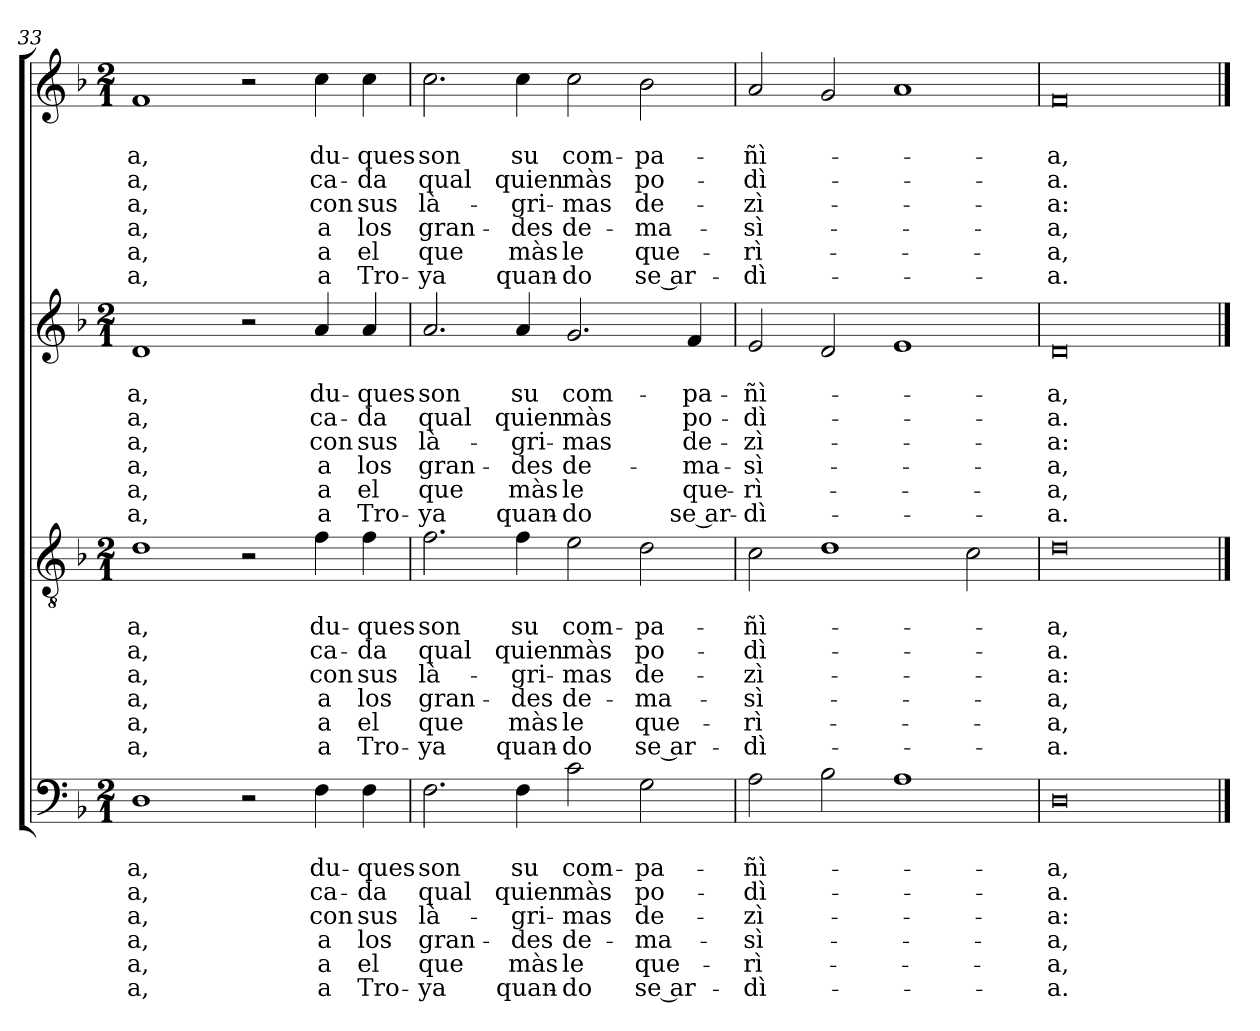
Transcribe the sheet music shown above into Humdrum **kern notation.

**kern	**text	**text	**text	**text	**text	**text	**text	**kern	**text	**text	**text	**text	**text	**text	**text	**kern	**text	**text	**text	**text	**text	**text	**text	**kern	**text	**text	**text	**text	**text	**text	**text
*part4	*part4	*part4	*part4	*part4	*part4	*part4	*part4	*part3	*part3	*part3	*part3	*part3	*part3	*part3	*part3	*part2	*part2	*part2	*part2	*part2	*part2	*part2	*part2	*part1	*part1	*part1	*part1	*part1	*part1	*part1	*part1
*staff4	*staff4	*staff4	*staff4	*staff4	*staff4	*staff4	*staff4	*staff3	*staff3	*staff3	*staff3	*staff3	*staff3	*staff3	*staff3	*staff2	*staff2	*staff2	*staff2	*staff2	*staff2	*staff2	*staff2	*staff1	*staff1	*staff1	*staff1	*staff1	*staff1	*staff1	*staff1
*clefF4	*	*	*	*	*	*	*	*clefGv2	*	*	*	*	*	*	*	*clefG2	*	*	*	*	*	*	*	*clefG2	*	*	*	*	*	*	*
*k[b-]	*	*	*	*	*	*	*	*k[b-]	*	*	*	*	*	*	*	*k[b-]	*	*	*	*	*	*	*	*k[b-]	*	*	*	*	*	*	*
*M2/1	*	*	*	*	*	*	*	*M2/1	*	*	*	*	*	*	*	*M2/1	*	*	*	*	*	*	*	*M2/1	*	*	*	*	*	*	*
=33	=33	=33	=33	=33	=33	=33	=33	=33	=33	=33	=33	=33	=33	=33	=33	=33	=33	=33	=33	=33	=33	=33	=33	=33	=33	=33	=33	=33	=33	=33	=33
!	!	!LO:LY:b	!LO:LY:b	!LO:LY:b	!LO:LY:b	!LO:LY:b	!LO:LY:b	!	!	!LO:LY:b	!LO:LY:b	!LO:LY:b	!LO:LY:b	!LO:LY:b	!LO:LY:b	!	!	!LO:LY:b	!LO:LY:b	!LO:LY:b	!LO:LY:b	!LO:LY:b	!LO:LY:b	!	!	!LO:LY:b	!LO:LY:b	!LO:LY:b	!LO:LY:b	!LO:LY:b	!LO:LY:b
1D	.	-a,	-a,	-a,	-a,	-a,	-a,	1d	.	-a,	-a,	-a,	-a,	-a,	-a,	1d	.	-a,	-a,	-a,	-a,	-a,	-a,	1f	.	-a,	-a,	-a,	-a,	-a,	-a,
2r	.	.	.	.	.	.	.	2r	.	.	.	.	.	.	.	2r	.	.	.	.	.	.	.	2r	.	.	.	.	.	.	.
!	!	!LO:LY:b	!LO:LY:b	!LO:LY:b	!LO:LY:b	!LO:LY:b	!LO:LY:b	!	!	!LO:LY:b	!LO:LY:b	!LO:LY:b	!LO:LY:b	!LO:LY:b	!LO:LY:b	!	!	!LO:LY:b	!LO:LY:b	!LO:LY:b	!LO:LY:b	!LO:LY:b	!LO:LY:b	!	!	!LO:LY:b	!LO:LY:b	!LO:LY:b	!LO:LY:b	!LO:LY:b	!LO:LY:b
4F\	.	du-	ca-	con	a	a	a	4f\	.	du-	ca-	con	a	a	a	4a/	.	du-	ca-	con	a	a	a	4cc\	.	du-	ca-	con	a	a	a
!	!	!LO:LY:b	!LO:LY:b	!LO:LY:b	!LO:LY:b	!LO:LY:b	!LO:LY:b	!	!	!LO:LY:b	!LO:LY:b	!LO:LY:b	!LO:LY:b	!LO:LY:b	!LO:LY:b	!	!	!LO:LY:b	!LO:LY:b	!LO:LY:b	!LO:LY:b	!LO:LY:b	!LO:LY:b	!	!	!LO:LY:b	!LO:LY:b	!LO:LY:b	!LO:LY:b	!LO:LY:b	!LO:LY:b
4F\	.	-ques	-da	sus	los	el	Tro-	4f\	.	-ques	-da	sus	los	el	Tro-	4a/	.	-ques	-da	sus	los	el	Tro-	4cc\	.	-ques	-da	sus	los	el	Tro-
=34	=34	=34	=34	=34	=34	=34	=34	=34	=34	=34	=34	=34	=34	=34	=34	=34	=34	=34	=34	=34	=34	=34	=34	=34	=34	=34	=34	=34	=34	=34	=34
!	!	!LO:LY:b	!LO:LY:b	!LO:LY:b	!LO:LY:b	!LO:LY:b	!LO:LY:b	!	!	!LO:LY:b	!LO:LY:b	!LO:LY:b	!LO:LY:b	!LO:LY:b	!LO:LY:b	!	!	!LO:LY:b	!LO:LY:b	!LO:LY:b	!LO:LY:b	!LO:LY:b	!LO:LY:b	!	!	!LO:LY:b	!LO:LY:b	!LO:LY:b	!LO:LY:b	!LO:LY:b	!LO:LY:b
2.F\	.	son	qual	là-	gran-	que	-ya	2.f\	.	son	qual	là-	gran-	que	-ya	2.a/	.	son	qual	là-	gran-	que	-ya	2.cc\	.	son	qual	là-	gran-	que	-ya
!	!	!LO:LY:b	!LO:LY:b	!LO:LY:b	!LO:LY:b	!LO:LY:b	!LO:LY:b	!	!	!LO:LY:b	!LO:LY:b	!LO:LY:b	!LO:LY:b	!LO:LY:b	!LO:LY:b	!	!	!LO:LY:b	!LO:LY:b	!LO:LY:b	!LO:LY:b	!LO:LY:b	!LO:LY:b	!	!	!LO:LY:b	!LO:LY:b	!LO:LY:b	!LO:LY:b	!LO:LY:b	!LO:LY:b
4F\	.	su	quien	-gri-	-des	màs	quan-	4f\	.	su	quien	-gri-	-des	màs	quan-	4a/	.	su	quien	-gri-	-des	màs	quan-	4cc\	.	su	quien	-gri-	-des	màs	quan-
!	!	!LO:LY:b	!LO:LY:b	!LO:LY:b	!LO:LY:b	!LO:LY:b	!LO:LY:b	!	!	!LO:LY:b	!LO:LY:b	!LO:LY:b	!LO:LY:b	!LO:LY:b	!LO:LY:b	!	!	!LO:LY:b	!LO:LY:b	!LO:LY:b	!LO:LY:b	!LO:LY:b	!LO:LY:b	!	!	!LO:LY:b	!LO:LY:b	!LO:LY:b	!LO:LY:b	!LO:LY:b	!LO:LY:b
2c\	.	com-	màs	-mas	de-	le	-do	2e\	.	com-	màs	-mas	de-	le	-do	2.g/	.	com-	màs	-mas	de-	le	-do	2cc\	.	com-	màs	-mas	de-	le	-do
!	!	!LO:LY:b	!LO:LY:b	!LO:LY:b	!LO:LY:b	!LO:LY:b	!LO:LY:b	!	!	!LO:LY:b	!LO:LY:b	!LO:LY:b	!LO:LY:b	!LO:LY:b	!LO:LY:b	!	!	!	!	!	!	!	!	!	!	!LO:LY:b	!LO:LY:b	!LO:LY:b	!LO:LY:b	!LO:LY:b	!LO:LY:b
2G\	.	-pa-	po-	de-	-ma-	que-	se ar-	2d\	.	-pa-	po-	de-	-ma-	que-	se ar-	.	.	.	.	.	.	.	.	2b-\	.	-pa-	po-	de-	-ma-	que-	se ar-
!	!	!	!	!	!	!	!	!	!	!	!	!	!	!	!	!	!	!LO:LY:b	!LO:LY:b	!LO:LY:b	!LO:LY:b	!LO:LY:b	!LO:LY:b	!	!	!	!	!	!	!	!
.	.	.	.	.	.	.	.	.	.	.	.	.	.	.	.	4f/	.	-pa-	po-	de-	-ma-	que-	se ar-	.	.	.	.	.	.	.	.
=35	=35	=35	=35	=35	=35	=35	=35	=35	=35	=35	=35	=35	=35	=35	=35	=35	=35	=35	=35	=35	=35	=35	=35	=35	=35	=35	=35	=35	=35	=35	=35
!	!	!LO:LY:b	!LO:LY:b	!LO:LY:b	!LO:LY:b	!LO:LY:b	!LO:LY:b	!	!	!LO:LY:b	!LO:LY:b	!LO:LY:b	!LO:LY:b	!LO:LY:b	!LO:LY:b	!	!	!LO:LY:b	!LO:LY:b	!LO:LY:b	!LO:LY:b	!LO:LY:b	!LO:LY:b	!	!	!LO:LY:b	!LO:LY:b	!LO:LY:b	!LO:LY:b	!LO:LY:b	!LO:LY:b
2A\	.	-ñì-	-dì-	-zì-	-sì-	-rì-	-dì-	2c\	.	-ñì-	-dì-	-zì-	-sì-	-rì-	-dì-	2e/	.	-ñì-	-dì-	-zì-	-sì-	-rì-	-dì-	2a/	.	-ñì-	-dì-	-zì-	-sì-	-rì-	-dì-
2B-\	.	.	.	.	.	.	.	1d	.	.	.	.	.	.	.	2d/	.	.	.	.	.	.	.	2g/	.	.	.	.	.	.	.
1A	.	.	.	.	.	.	.	.	.	.	.	.	.	.	.	1e	.	.	.	.	.	.	.	1a	.	.	.	.	.	.	.
.	.	.	.	.	.	.	.	2c\	.	.	.	.	.	.	.	.	.	.	.	.	.	.	.	.	.	.	.	.	.	.	.
!!LO:PB:g=z
=36	=36	=36	=36	=36	=36	=36	=36	=36	=36	=36	=36	=36	=36	=36	=36	=36	=36	=36	=36	=36	=36	=36	=36	=36	=36	=36	=36	=36	=36	=36	=36
!	!	!LO:LY:b	!LO:LY:b	!LO:LY:b	!LO:LY:b	!LO:LY:b	!LO:LY:b	!	!	!LO:LY:b	!LO:LY:b	!LO:LY:b	!LO:LY:b	!LO:LY:b	!LO:LY:b	!	!	!LO:LY:b	!LO:LY:b	!LO:LY:b	!LO:LY:b	!LO:LY:b	!LO:LY:b	!	!	!LO:LY:b	!LO:LY:b	!LO:LY:b	!LO:LY:b	!LO:LY:b	!LO:LY:b
0D	.	-a,	-a.	-a:	-a,	-a,	-a.	0d	.	-a,	-a.	-a:	-a,	-a,	-a.	0d	.	-a,	-a.	-a:	-a,	-a,	-a.	0f	.	-a,	-a.	-a:	-a,	-a,	-a.
==	==	==	==	==	==	==	==	==	==	==	==	==	==	==	==	==	==	==	==	==	==	==	==	==	==	==	==	==	==	==	==
*-	*-	*-	*-	*-	*-	*-	*-	*-	*-	*-	*-	*-	*-	*-	*-	*-	*-	*-	*-	*-	*-	*-	*-	*-	*-	*-	*-	*-	*-	*-	*-
